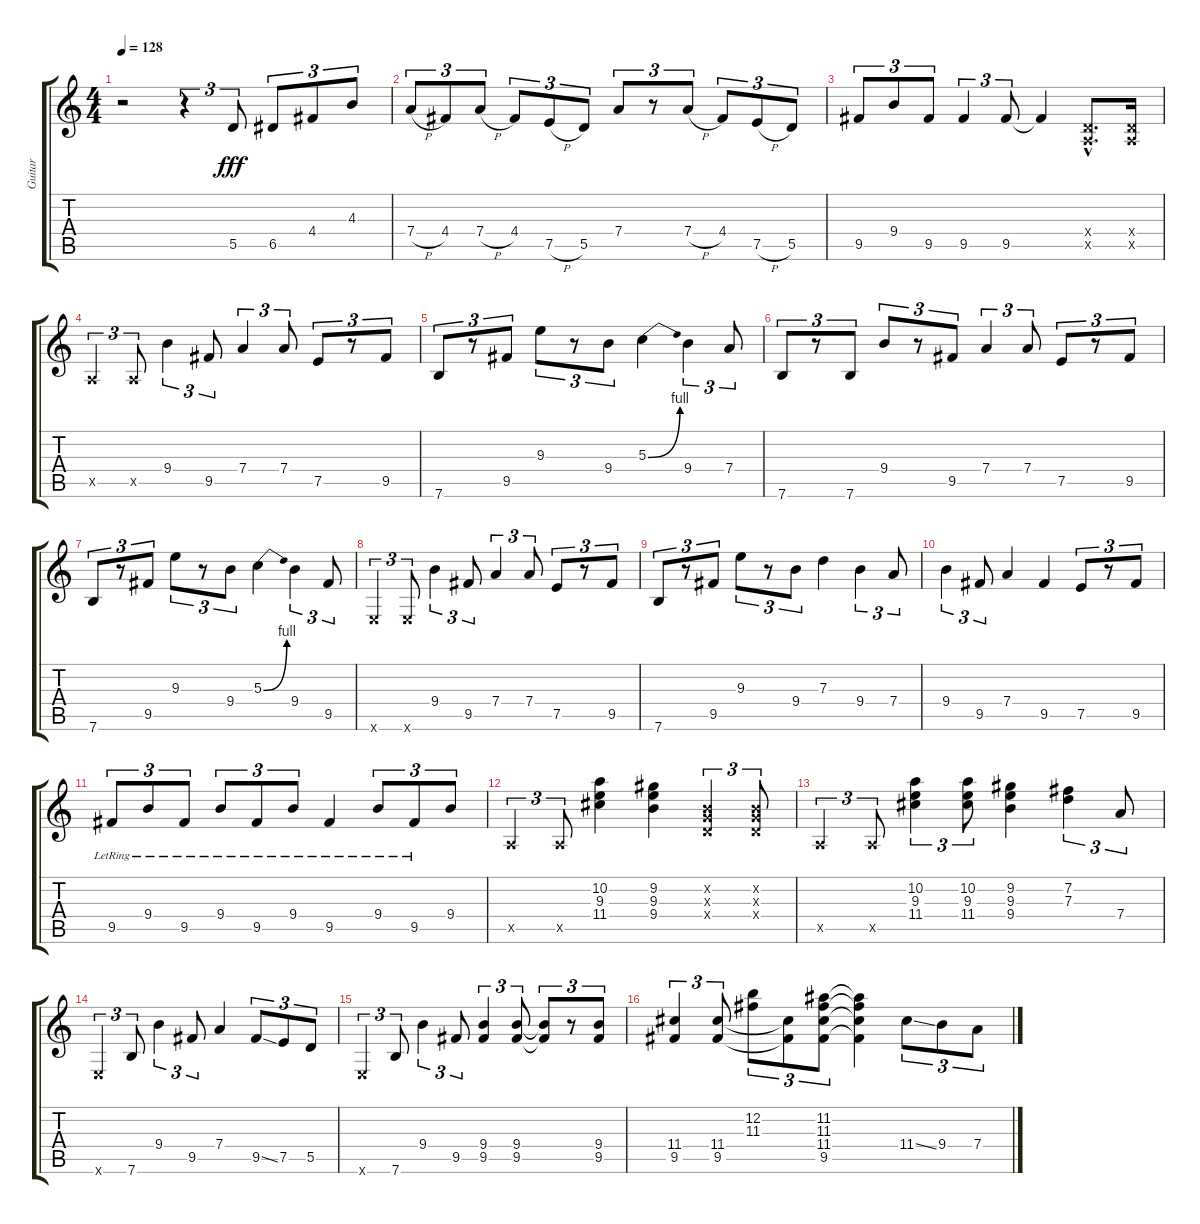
\track ("Guitar" "Guitar") {instrument distortionguitar}
\staff {score tabs}
\tuning (E4 B3 G3 D3 A2 E2) {hide}
\ts (4 4)
\tempo 128
\clef g2
\ks c
r.2{dy fff instrument distortionguitar} r.4{tu (3 2)} 5.5.8{tu (3 2)} 6.5.8{tu (3 2)} 4.4.8{tu (3 2)} 4.3.8{tu (3 2)} |
7.4{h}.8{tu (3 2)} 4.4.8{tu (3 2)} 7.4{h}.8{tu (3 2)} 4.4.8{tu (3 2)} 7.5{h}.8{tu (3 2)} 5.5.8{tu (3 2)} 7.4.8{tu (3 2)} r.8{tu (3 2)} 7.4{h}.8{tu (3 2)} 4.4.8{tu (3 2)} 7.5{h}.8{tu (3 2)} 5.5.8{tu (3 2)} |
9.5.8{tu (3 2)} 9.4.8{tu (3 2)} 9.5.8{tu (3 2)} 9.5.4{tu (3 2)} 9.5.8{tu (3 2)} 9.5{t}.4 (0.4{hac x} 0.5{hac x}).8{d} (0.4{x} 0.5{x}).16 |
0.5{x}.4{tu (3 2)} 0.5{x}.8{tu (3 2)} 9.4.4{tu (3 2)} 9.5.8{tu (3 2)} 7.4.4{tu (3 2)} 7.4.8{tu (3 2)} 7.5.8{tu (3 2)} r.8{tu (3 2)} 9.5.8{tu (3 2)} |
7.6.8{tu (3 2)} r.8{tu (3 2)} 9.5.8{tu (3 2)} 9.3.8{tu (3 2)} r.8{tu (3 2)} 9.4.8{tu (3 2)} 5.3{be (bend 0 0 60 4)}.4 9.4.4{tu (3 2)} 7.4.8{tu (3 2)} |
7.6.8{tu (3 2)} r.8{tu (3 2)} 7.6.8{tu (3 2)} 9.4.8{tu (3 2)} r.8{tu (3 2)} 9.5.8{tu (3 2)} 7.4.4{tu (3 2)} 7.4.8{tu (3 2)} 7.5.8{tu (3 2)} r.8{tu (3 2)} 9.5.8{tu (3 2)} |
7.6.8{tu (3 2)} r.8{tu (3 2)} 9.5.8{tu (3 2)} 9.3.8{tu (3 2)} r.8{tu (3 2)} 9.4.8{tu (3 2)} 5.3{be (bend 0 0 60 4)}.4 9.4.4{tu (3 2)} 9.5.8{tu (3 2)} |
0.6{x}.4{tu (3 2)} 0.6{x}.8{tu (3 2)} 9.4.4{tu (3 2)} 9.5.8{tu (3 2)} 7.4.4{tu (3 2)} 7.4.8{tu (3 2)} 7.5.8{tu (3 2)} r.8{tu (3 2)} 9.5.8{tu (3 2)} |
7.6.8{tu (3 2)} r.8{tu (3 2)} 9.5.8{tu (3 2)} 9.3.8{tu (3 2)} r.8{tu (3 2)} 9.4.8{tu (3 2)} 7.3.4 9.4.4{tu (3 2)} 7.4.8{tu (3 2)} |
9.4.4{tu (3 2)} 9.5.8{tu (3 2)} 7.4.4 9.5.4 7.5.8{tu (3 2)} r.8{tu (3 2)} 9.5.8{tu (3 2)} |
9.5{lr}.8{tu (3 2)} 9.4{lr}.8{tu (3 2)} 9.5{lr}.8{tu (3 2)} 9.4{lr}.8{tu (3 2)} 9.5{lr}.8{tu (3 2)} 9.4{lr}.8{tu (3 2)} 9.5{lr}.4 9.4{lr}.8{tu (3 2)} 9.5{lr}.8{tu (3 2)} 9.4.8{tu (3 2)} |
0.5{x}.4{tu (3 2)} 0.5{x}.8{tu (3 2)} (10.2 9.3 11.4).4 (9.2 9.3 9.4).4 (0.2{x} 0.3{x} 0.4{x}).4{tu (3 2)} (0.2{x} 0.3{x} 0.4{x}).8{tu (3 2)} |
0.5{x}.4{tu (3 2)} 0.5{x}.8{tu (3 2)} (10.2 9.3 11.4).4{tu (3 2)} (10.2 9.3 11.4).8{tu (3 2)} (9.2 9.3 9.4).4 (7.2 7.3).4{tu (3 2)} 7.4.8{tu (3 2)} |
0.6{x}.4{tu (3 2)} 7.6.8{tu (3 2)} 9.4.4{tu (3 2)} 9.5.8{tu (3 2)} 7.4.4 9.5{ss}.8{tu (3 2)} 7.5.8{tu (3 2)} 5.5.8{tu (3 2)} |
0.6{x}.4{tu (3 2)} 7.6.8{tu (3 2)} 9.4.4{tu (3 2)} 9.5.8{tu (3 2)} (9.4 9.5).4{tu (3 2)} (9.4 9.5).8{tu (3 2)} (9.4{t} 9.5{t}).8{tu (3 2)} r.8{tu (3 2)} (9.4 9.5).8{tu (3 2)} |
(11.4 9.5).4{tu (3 2)} (11.4 9.5).8{tu (3 2)} (12.2 11.3).8{tu (3 2)} (11.4{t} 9.5{t}).8{tu (3 2)} (11.2 11.3 11.4 9.5).8{tu (3 2)} (11.2{t} 11.3{t} 11.4{t} 9.5{t}).4 11.4{ss}.8{tu (3 2)} 9.4.8{tu (3 2)} 7.4.8{tu (3 2)}
